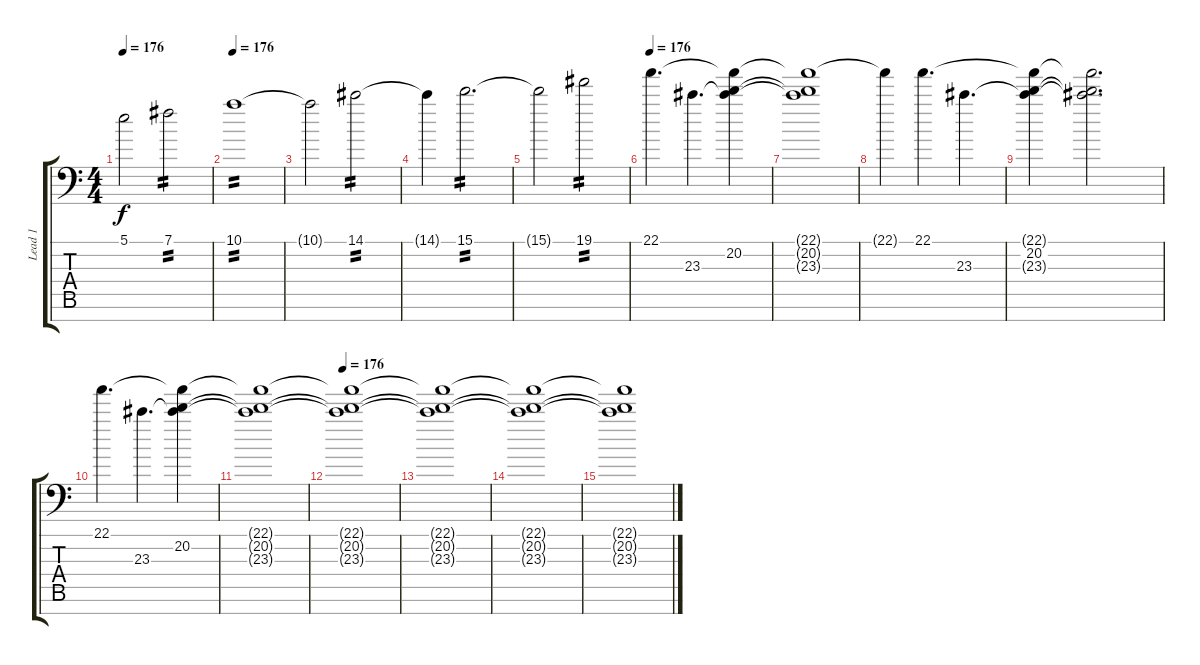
\track ("Lead 1" "Lead 1") {instrument distortionguitar}
\staff {score tabs}
\tuning (B3 Gb3 D3 A2 E2 A1 E1) {hide}
\ts (4 4)
\tempo 176
\clef f4
\ks c
5.1{t}.2{dy f} 7.1.2{tp 2} |
\tempo 176
10.1.1{tp 2 volume 13 instrument overdrivenguitar} |
10.1{t}.2 14.1.2{tp 2} |
14.1{t}.4 15.1.2{d tp 2} |
15.1{t}.2 19.1.2{tp 2} |
\tempo 176
22.1.4{d} 23.3.4{d} (22.1{t} 20.2 23.3{t}).4 |
(22.1{t} 20.2{t} 23.3{t}).1 |
22.1{t}.4 22.1.4{d} 23.3.4{d} |
(22.1{t} 20.2 23.3{t}).4 (22.1{t} 20.2{t} 23.3{t}).2{d} |
22.1.4{d} 23.3.4{d} (22.1{t} 20.2 23.3{t}).4 |
(22.1{t} 20.2{t} 23.3{t}).1 |
\tempo 176
(22.1{t} 20.2{t} 23.3{t}).1{volume 0} |
(22.1{t} 20.2{t} 23.3{t}).1 |
(22.1{t} 20.2{t} 23.3{t}).1 |
(22.1{t} 20.2{t} 23.3{t}).1
